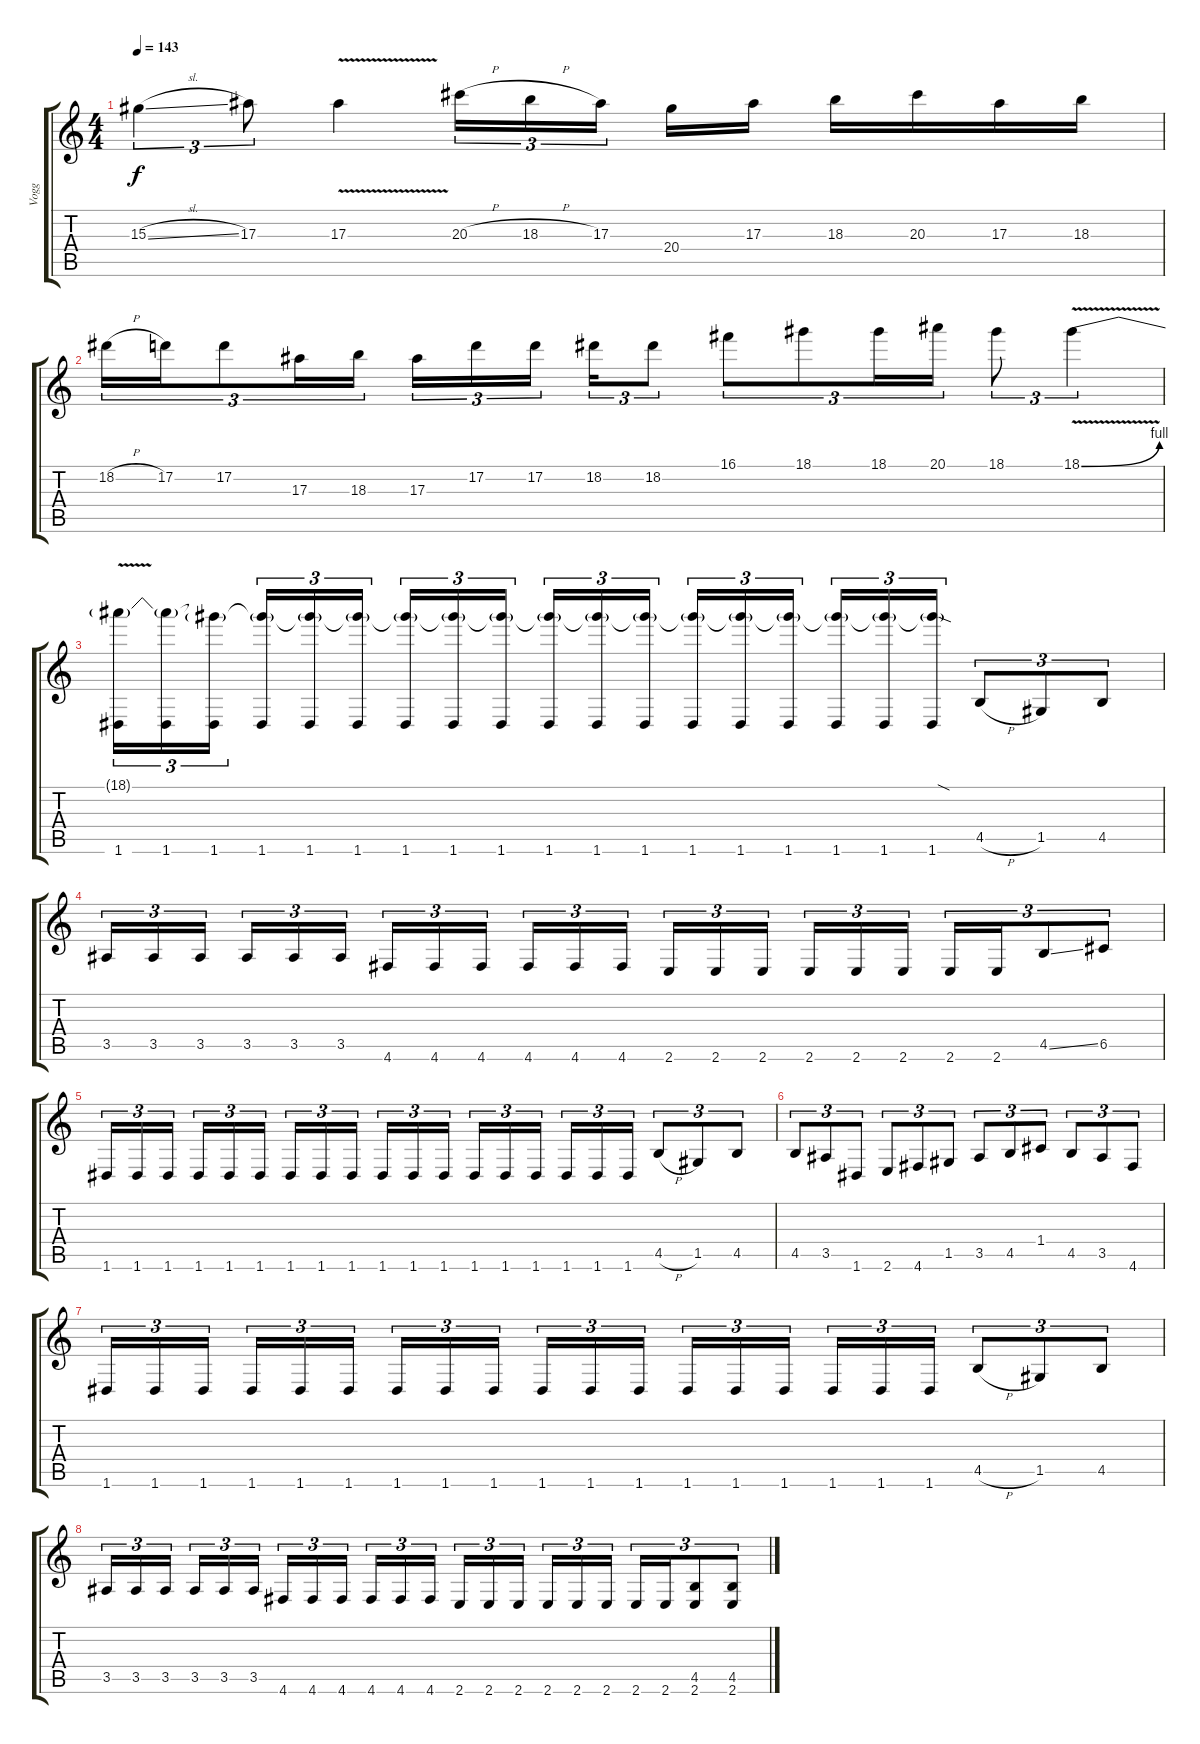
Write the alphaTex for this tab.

\track ("Vogg" "Vogg") {instrument distortionguitar}
\staff {score tabs}
\tuning (D4 A3 F3 C3 G2 D2) {hide}
\ts (4 4)
\tempo 143
\clef g2
\ks c
15.3{sl}.4{tu (3 2) dy f} 17.3.8{tu (3 2)} 17.3{v}.4 20.3{h}.16{tu (3 2)} 18.3{h}.16{tu (3 2)} 17.3.16{tu (3 2) beam splitsecondary} 20.4.16 17.3.16 18.3.16 20.3.16 17.3.16 18.3.16 |
18.2{h}.16{tu (3 2)} 17.2.16{tu (3 2)} 17.2.8{tu (3 2)} 17.3.16{tu (3 2)} 18.3.16{tu (3 2)} 17.3.16{tu (3 2)} 17.2.16{tu (3 2)} 17.2.16{tu (3 2) beam splitsecondary} 18.2.16{tu (3 2)} 18.2.8{tu (3 2)} 16.1.8{tu (3 2)} 18.1.8{tu (3 2)} 18.1.16{tu (3 2)} 20.1.16{tu (3 2)} 18.1.8{tu (3 2)} 18.1{be (bend 0 0 60 4) v}.4{tu (3 2)} |
(18.1{t} 1.6).16{tu (3 2)} (18.1{t} 1.6).16{tu (3 2)} (18.1{t} 1.6).16{tu (3 2) beam splitsecondary} (18.1{t} 1.6).16{tu (3 2)} (18.1{t} 1.6).16{tu (3 2)} (18.1{t} 1.6).16{tu (3 2)} (18.1{t} 1.6).16{tu (3 2)} (18.1{t} 1.6).16{tu (3 2)} (18.1{t} 1.6).16{tu (3 2) beam splitsecondary} (18.1{t} 1.6).16{tu (3 2)} (18.1{t} 1.6).16{tu (3 2)} (18.1{t} 1.6).16{tu (3 2)} (18.1{t} 1.6).16{tu (3 2)} (18.1{t} 1.6).16{tu (3 2)} (18.1{t} 1.6).16{tu (3 2) beam splitsecondary} (18.1{t} 1.6).16{tu (3 2)} (18.1{t} 1.6).16{tu (3 2)} (18.1{sod t} 1.6).16{tu (3 2)} 4.5{h}.8{tu (3 2)} 1.5.8{tu (3 2)} 4.5.8{tu (3 2)} |
3.5.16{tu (3 2)} 3.5.16{tu (3 2)} 3.5.16{tu (3 2) beam splitsecondary} 3.5.16{tu (3 2)} 3.5.16{tu (3 2)} 3.5.16{tu (3 2)} 4.6.16{tu (3 2)} 4.6.16{tu (3 2)} 4.6.16{tu (3 2) beam splitsecondary} 4.6.16{tu (3 2)} 4.6.16{tu (3 2)} 4.6.16{tu (3 2)} 2.6.16{tu (3 2)} 2.6.16{tu (3 2)} 2.6.16{tu (3 2) beam splitsecondary} 2.6.16{tu (3 2)} 2.6.16{tu (3 2)} 2.6.16{tu (3 2)} 2.6.16{tu (3 2)} 2.6.16{tu (3 2)} 4.5{ss}.8{tu (3 2)} 6.5.8{tu (3 2)} |
1.6.16{tu (3 2)} 1.6.16{tu (3 2)} 1.6.16{tu (3 2) beam splitsecondary} 1.6.16{tu (3 2)} 1.6.16{tu (3 2)} 1.6.16{tu (3 2)} 1.6.16{tu (3 2)} 1.6.16{tu (3 2)} 1.6.16{tu (3 2) beam splitsecondary} 1.6.16{tu (3 2)} 1.6.16{tu (3 2)} 1.6.16{tu (3 2)} 1.6.16{tu (3 2)} 1.6.16{tu (3 2)} 1.6.16{tu (3 2) beam splitsecondary} 1.6.16{tu (3 2)} 1.6.16{tu (3 2)} 1.6.16{tu (3 2)} 4.5{h}.8{tu (3 2)} 1.5.8{tu (3 2)} 4.5.8{tu (3 2)} |
4.5.8{tu (3 2)} 3.5.8{tu (3 2)} 1.6.8{tu (3 2)} 2.6.8{tu (3 2)} 4.6.8{tu (3 2)} 1.5.8{tu (3 2)} 3.5.8{tu (3 2)} 4.5.8{tu (3 2)} 1.4.8{tu (3 2)} 4.5.8{tu (3 2)} 3.5.8{tu (3 2)} 4.6.8{tu (3 2)} |
1.6.16{tu (3 2)} 1.6.16{tu (3 2)} 1.6.16{tu (3 2) beam splitsecondary} 1.6.16{tu (3 2)} 1.6.16{tu (3 2)} 1.6.16{tu (3 2)} 1.6.16{tu (3 2)} 1.6.16{tu (3 2)} 1.6.16{tu (3 2) beam splitsecondary} 1.6.16{tu (3 2)} 1.6.16{tu (3 2)} 1.6.16{tu (3 2)} 1.6.16{tu (3 2)} 1.6.16{tu (3 2)} 1.6.16{tu (3 2) beam splitsecondary} 1.6.16{tu (3 2)} 1.6.16{tu (3 2)} 1.6.16{tu (3 2)} 4.5{h}.8{tu (3 2)} 1.5.8{tu (3 2)} 4.5.8{tu (3 2)} |
3.5.16{tu (3 2)} 3.5.16{tu (3 2)} 3.5.16{tu (3 2) beam splitsecondary} 3.5.16{tu (3 2)} 3.5.16{tu (3 2)} 3.5.16{tu (3 2)} 4.6.16{tu (3 2)} 4.6.16{tu (3 2)} 4.6.16{tu (3 2) beam splitsecondary} 4.6.16{tu (3 2)} 4.6.16{tu (3 2)} 4.6.16{tu (3 2)} 2.6.16{tu (3 2)} 2.6.16{tu (3 2)} 2.6.16{tu (3 2) beam splitsecondary} 2.6.16{tu (3 2)} 2.6.16{tu (3 2)} 2.6.16{tu (3 2)} 2.6.16{tu (3 2)} 2.6.16{tu (3 2)} (4.5 2.6).8{tu (3 2)} (4.5 2.6).8{tu (3 2)}
